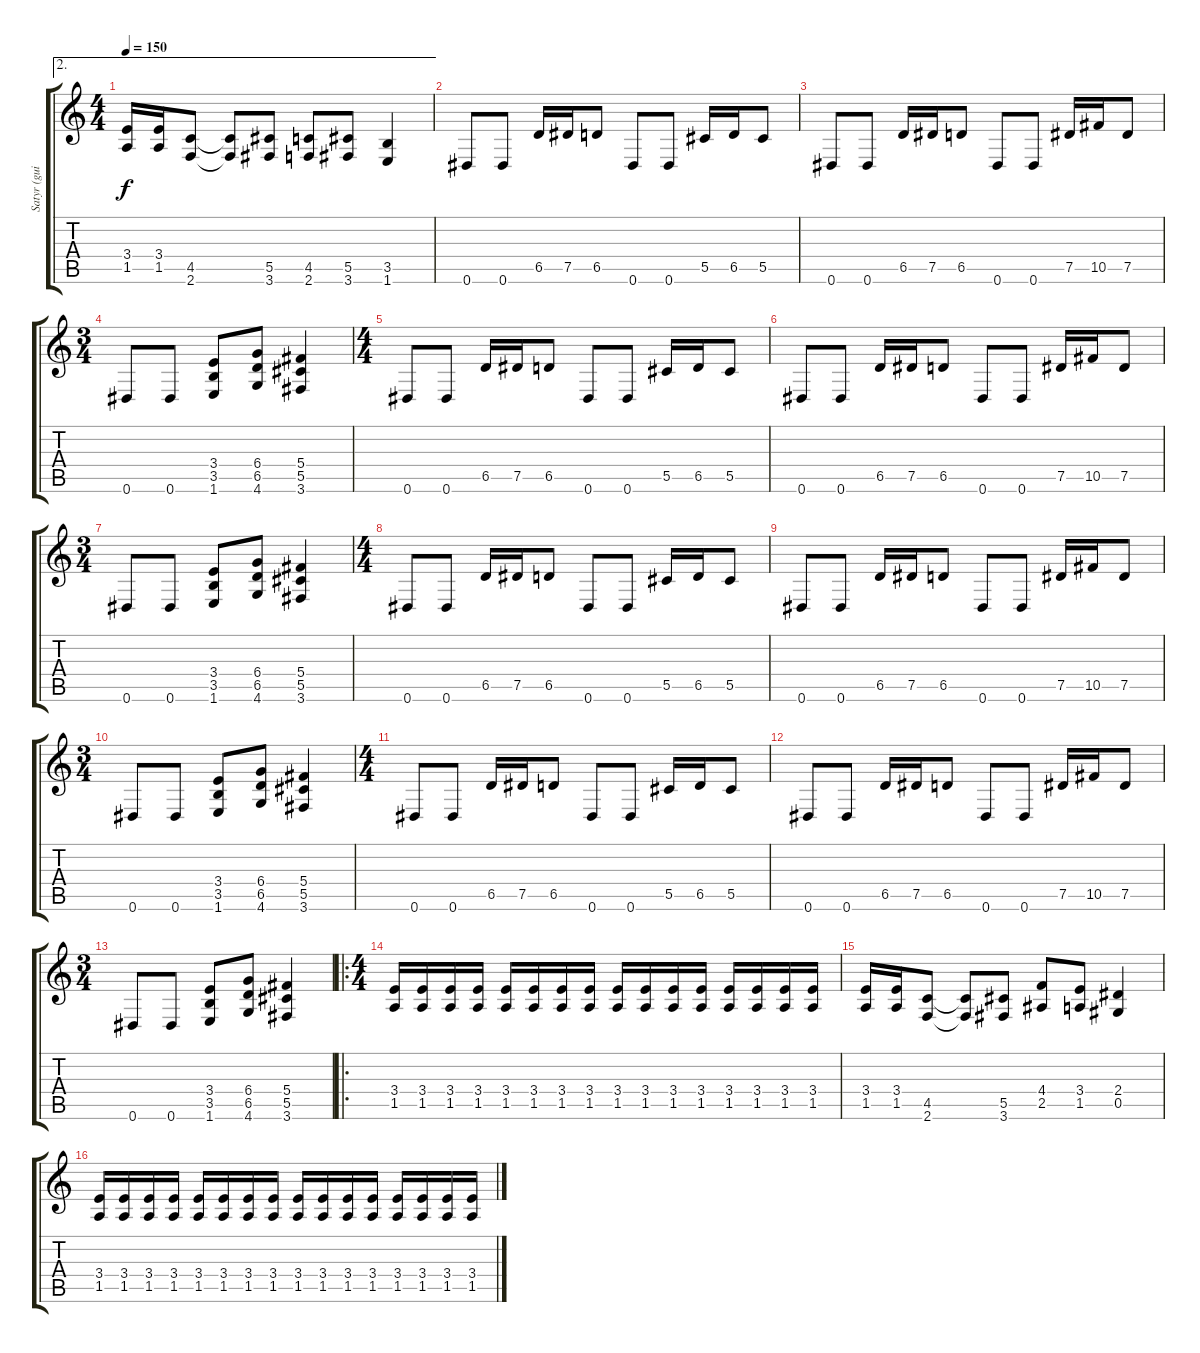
\track ("Satyr (guitar 1)" "Satyr (gui") {instrument distortionguitar}
\staff {score tabs}
\tuning (Eb4 Bb3 Gb3 Db3 Ab2 Eb2) {hide}
\ae 2
\ts (4 4)
\tempo 150
\clef g2
\ks c
(3.4 1.5).16{dy f} (3.4 1.5).16 (4.5 2.6).8 (4.5{t} 2.6{t}).8 (5.5 3.6).8 (4.5 2.6).8 (5.5 3.6).8 (3.5 1.6).4 |
0.6.8 0.6.8 6.5.16 7.5.16 6.5.8 0.6.8 0.6.8 5.5.16 6.5.16 5.5.8 |
0.6.8 0.6.8 6.5.16 7.5.16 6.5.8 0.6.8 0.6.8 7.5.16 10.5.16 7.5.8 |
\ts (3 4)
0.6.8 0.6.8 (3.4 3.5 1.6).8 (6.4 6.5 4.6).8 (5.4 5.5 3.6).4 |
\ts (4 4)
0.6.8 0.6.8 6.5.16 7.5.16 6.5.8 0.6.8 0.6.8 5.5.16 6.5.16 5.5.8 |
0.6.8 0.6.8 6.5.16 7.5.16 6.5.8 0.6.8 0.6.8 7.5.16 10.5.16 7.5.8 |
\ts (3 4)
0.6.8 0.6.8 (3.4 3.5 1.6).8 (6.4 6.5 4.6).8 (5.4 5.5 3.6).4 |
\ts (4 4)
0.6.8 0.6.8 6.5.16 7.5.16 6.5.8 0.6.8 0.6.8 5.5.16 6.5.16 5.5.8 |
0.6.8 0.6.8 6.5.16 7.5.16 6.5.8 0.6.8 0.6.8 7.5.16 10.5.16 7.5.8 |
\ts (3 4)
0.6.8 0.6.8 (3.4 3.5 1.6).8 (6.4 6.5 4.6).8 (5.4 5.5 3.6).4 |
\ts (4 4)
0.6.8 0.6.8 6.5.16 7.5.16 6.5.8 0.6.8 0.6.8 5.5.16 6.5.16 5.5.8 |
0.6.8 0.6.8 6.5.16 7.5.16 6.5.8 0.6.8 0.6.8 7.5.16 10.5.16 7.5.8 |
\ts (3 4)
0.6.8 0.6.8 (3.4 3.5 1.6).8 (6.4 6.5 4.6).8 (5.4 5.5 3.6).4 |
\ro
\ts (4 4)
(3.4 1.5).16 (3.4 1.5).16 (3.4 1.5).16 (3.4 1.5).16 (3.4 1.5).16 (3.4 1.5).16 (3.4 1.5).16 (3.4 1.5).16 (3.4 1.5).16 (3.4 1.5).16 (3.4 1.5).16 (3.4 1.5).16 (3.4 1.5).16 (3.4 1.5).16 (3.4 1.5).16 (3.4 1.5).16 |
(3.4 1.5).16 (3.4 1.5).16 (4.5 2.6).8 (4.5{t} 2.6{t}).8 (5.5 3.6).8 (4.4 2.5).8 (3.4 1.5).8 (2.4 0.5).4 |
(3.4 1.5).16 (3.4 1.5).16 (3.4 1.5).16 (3.4 1.5).16 (3.4 1.5).16 (3.4 1.5).16 (3.4 1.5).16 (3.4 1.5).16 (3.4 1.5).16 (3.4 1.5).16 (3.4 1.5).16 (3.4 1.5).16 (3.4 1.5).16 (3.4 1.5).16 (3.4 1.5).16 (3.4 1.5).16
